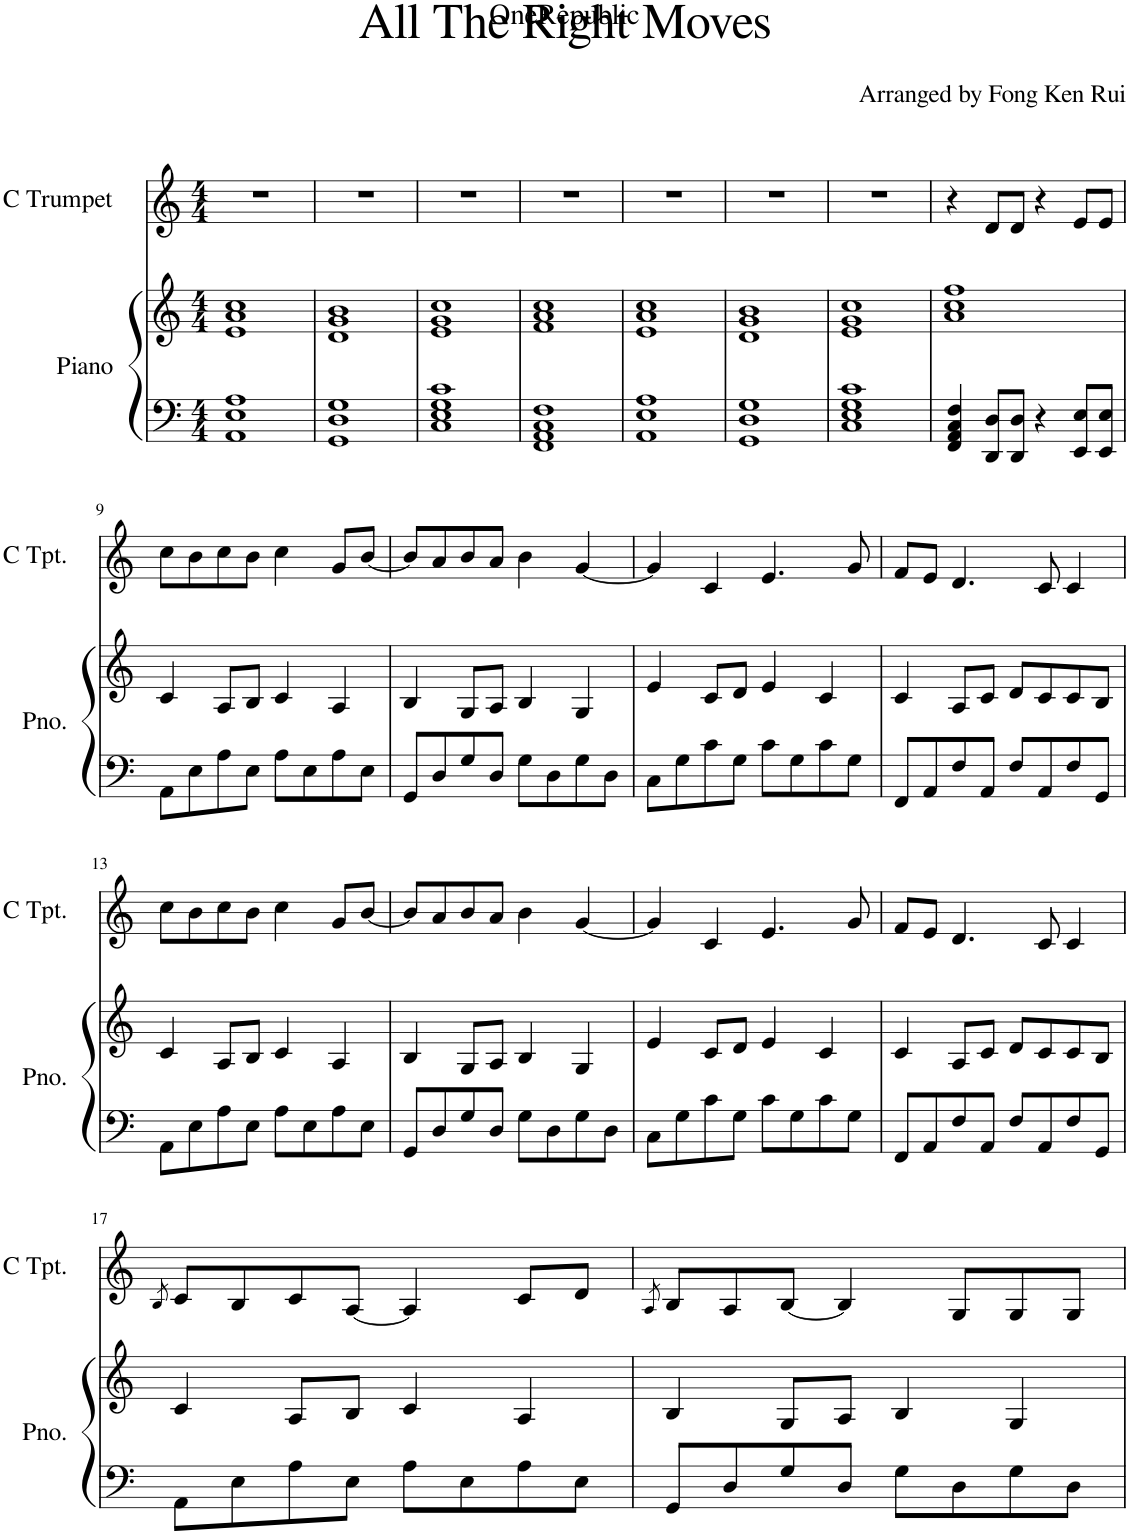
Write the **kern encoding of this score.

**kern	**kern	**kern
*part2	*part2	*part1
*staff3	*staff2	*staff1
*I"Piano	*	*I"C Trumpet
*I'Pno.	*	*I'C Tpt.
*clefF4	*clefG2	*clefG2
*k[]	*k[]	*k[]
*M4/4	*M4/4	*M4/4
=1	=1	=1
1AA 1E 1A	1e 1a 1cc	1r
=2	=2	=2
1GG 1D 1G	1d 1g 1b	1r
=3	=3	=3
1C 1E 1G 1c	1e 1g 1cc	1r
=4	=4	=4
1FF 1AA 1C 1F	1f 1a 1cc	1r
=5	=5	=5
1AA 1E 1A	1e 1a 1cc	1r
=6	=6	=6
1GG 1D 1G	1d 1g 1b	1r
=7	=7	=7
1C 1E 1G 1c	1e 1g 1cc	1r
=8	=8	=8
4FF/ 4AA/ 4C/ 4F/	1a 1cc 1ff	4r
8DD/ 8D/L	.	8d/L
8DD/ 8D/J	.	8d/J
4r	.	4r
8EE/ 8E/L	.	8e/L
8EE/ 8E/J	.	8e/J
!!LO:LB:g=z
=9	=9	=9
8AA\L	4c/	8cc\L
8E\	.	8b\
8A\	8A/L	8cc\
8E\J	8B/J	8b\J
8A\L	4c/	4cc\
8E\	.	.
8A\	4A/	8g/L
8E\J	.	[8b/J
=10	=10	=10
8GG/L	4B/	8b/L]
8D/	.	8a/
8G/	8G/L	8b/
8D/J	8A/J	8a/J
8G\L	4B/	4b\
8D\	.	.
8G\	4G/	[4g/
8D\J	.	.
=11	=11	=11
8C\L	4e/	4g/]
8G\	.	.
8c\	8c/L	4c/
8G\J	8d/J	.
8c\L	4e/	4.e/
8G\	.	.
8c\	4c/	.
8G\J	.	8g/
=12	=12	=12
8FF/L	4c/	8f/L
8AA/	.	8e/J
8F/	8A/L	4.d/
8AA/J	8c/J	.
8F/L	8d/L	.
8AA/	8c/	8c/
8F/	8c/	4c/
8GG/J	8B/J	.
!!LO:LB:g=z
=13	=13	=13
8AA\L	4c/	8cc\L
8E\	.	8b\
8A\	8A/L	8cc\
8E\J	8B/J	8b\J
8A\L	4c/	4cc\
8E\	.	.
8A\	4A/	8g/L
8E\J	.	[8b/J
=14	=14	=14
8GG/L	4B/	8b/L]
8D/	.	8a/
8G/	8G/L	8b/
8D/J	8A/J	8a/J
8G\L	4B/	4b\
8D\	.	.
8G\	4G/	[4g/
8D\J	.	.
=15	=15	=15
8C\L	4e/	4g/]
8G\	.	.
8c\	8c/L	4c/
8G\J	8d/J	.
8c\L	4e/	4.e/
8G\	.	.
8c\	4c/	.
8G\J	.	8g/
=16	=16	=16
8FF/L	4c/	8f/L
8AA/	.	8e/J
8F/	8A/L	4.d/
8AA/J	8c/J	.
8F/L	8d/L	.
8AA/	8c/	8c/
8F/	8c/	4c/
8GG/J	8B/J	.
!!LO:LB:g=z
=17	=17	=17
.	.	8qB/
8AA\L	4c/	8c/L
8E\	.	8B/
8A\	8A/L	8c/
8E\J	8B/J	[8A/J
8A\L	4c/	4A/]
8E\	.	.
8A\	4A/	8c/L
8E\J	.	8d/J
=18	=18	=18
.	.	8qA/
8GG/L	4B/	8B/L
8D/	.	8A/
8G/	8G/L	[8B/J
8D/J	8A/J	4B/]
8G\L	4B/	.
8D\	.	8G/L
8G\	4G/	8G/
8D\J	.	8G/J
=	=	=
*-	*-	*-
